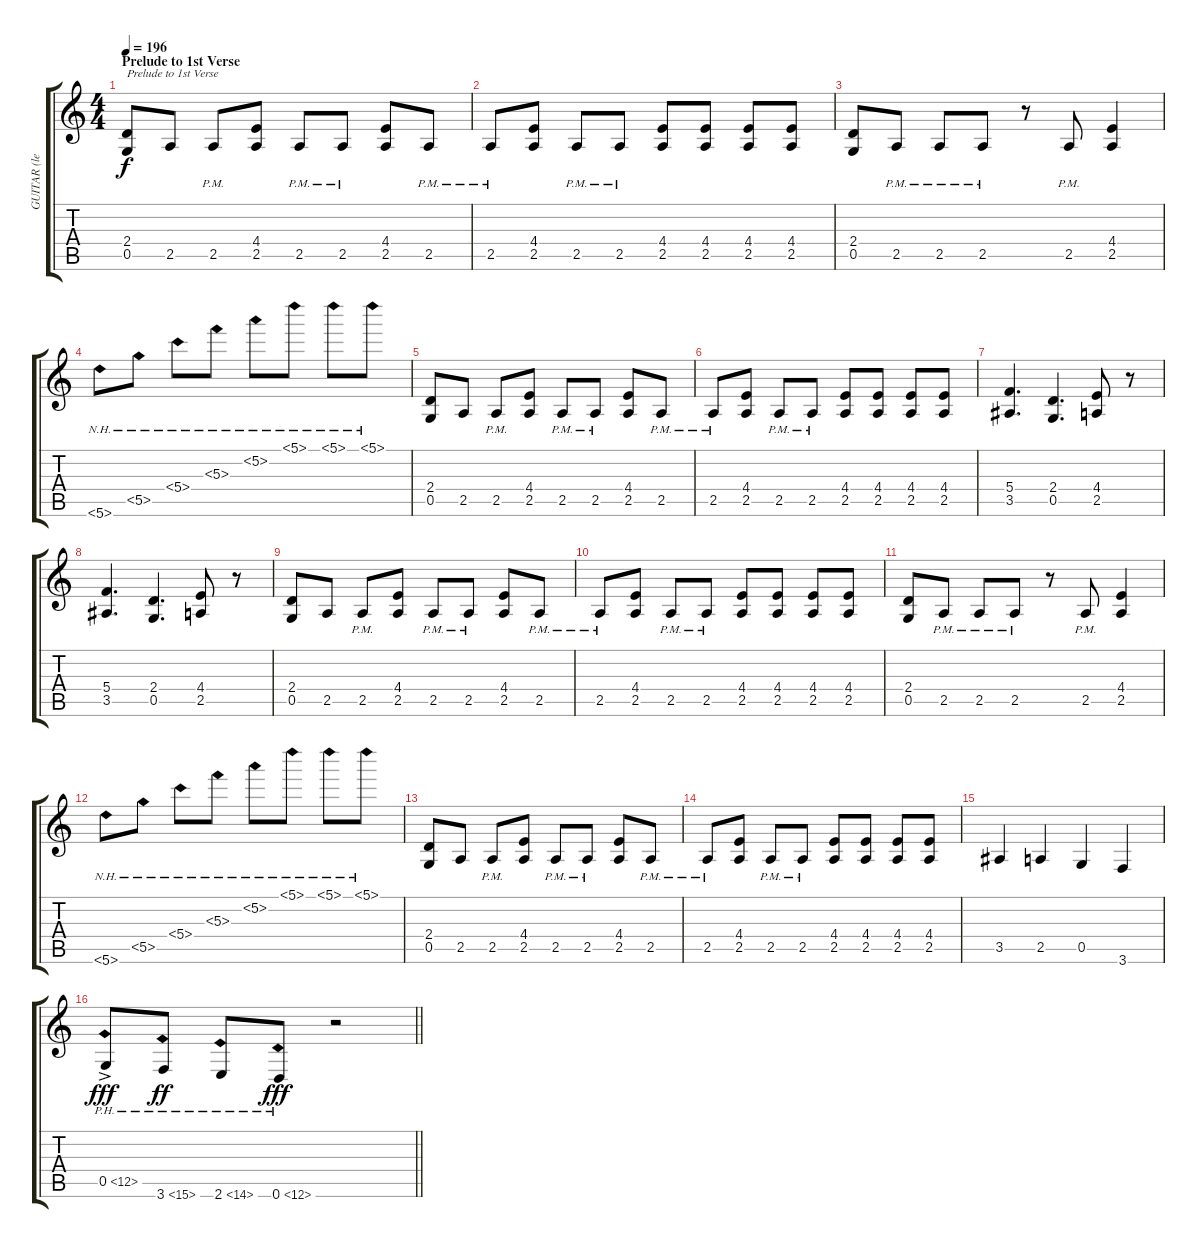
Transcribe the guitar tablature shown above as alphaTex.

\track ("GUITAR (lead)" "GUITAR (le") {instrument distortionguitar}
\staff {score tabs}
\tuning (D4 A3 F3 C3 G2 D2) {hide}
\ts (4 4)
\section ("" "Prelude to 1st Verse")
\tempo 196
\clef g2
\ks c
(2.4 0.5).8{txt "Prelude to 1st Verse" dy f volume 12} 2.5.8 2.5{pm}.8 (4.4 2.5).8 2.5{pm}.8 2.5{pm}.8 (4.4 2.5).8 2.5{pm}.8 |
2.5{pm}.8 (4.4 2.5).8 2.5{pm}.8 2.5{pm}.8 (4.4 2.5).8 (4.4 2.5).8 (4.4 2.5).8 (4.4 2.5).8 |
(2.4 0.5).8 2.5{pm}.8 2.5{pm}.8 2.5{pm}.8 r.8 2.5{pm}.8 (4.4 2.5).4 |
5.6{nh}.8 5.5{nh}.8 5.4{nh}.8 5.3{nh}.8 5.2{nh}.8 5.1{nh}.8 5.1{nh}.8 5.1{nh}.8 |
(2.4 0.5).8 2.5.8 2.5{pm}.8 (4.4 2.5).8 2.5{pm}.8 2.5{pm}.8 (4.4 2.5).8 2.5{pm}.8 |
2.5{pm}.8 (4.4 2.5).8 2.5{pm}.8 2.5{pm}.8 (4.4 2.5).8 (4.4 2.5).8 (4.4 2.5).8 (4.4 2.5).8 |
(5.4 3.5).4{d} (2.4 0.5).4{d} (4.4 2.5).8 r.8 |
(5.4 3.5).4{d} (2.4 0.5).4{d} (4.4 2.5).8 r.8 |
(2.4 0.5).8 2.5.8 2.5{pm}.8 (4.4 2.5).8 2.5{pm}.8 2.5{pm}.8 (4.4 2.5).8 2.5{pm}.8 |
2.5{pm}.8 (4.4 2.5).8 2.5{pm}.8 2.5{pm}.8 (4.4 2.5).8 (4.4 2.5).8 (4.4 2.5).8 (4.4 2.5).8 |
(2.4 0.5).8 2.5{pm}.8 2.5{pm}.8 2.5{pm}.8 r.8 2.5{pm}.8 (4.4 2.5).4 |
5.6{nh}.8 5.5{nh}.8 5.4{nh}.8 5.3{nh}.8 5.2{nh}.8 5.1{nh}.8 5.1{nh}.8 5.1{nh}.8 |
(2.4 0.5).8 2.5.8 2.5{pm}.8 (4.4 2.5).8 2.5{pm}.8 2.5{pm}.8 (4.4 2.5).8 2.5{pm}.8 |
2.5{pm}.8 (4.4 2.5).8 2.5{pm}.8 2.5{pm}.8 (4.4 2.5).8 (4.4 2.5).8 (4.4 2.5).8 (4.4 2.5).8 |
3.5.4 2.5.4 0.5.4 3.6.4 |
\barLineRight lightlight
0.5{ph 12 ac}.8{dy fff} 3.6{ph 12}.8{dy ff} 2.6{ph 12}.8 0.6{ph 12}.8{dy fff} r.2
